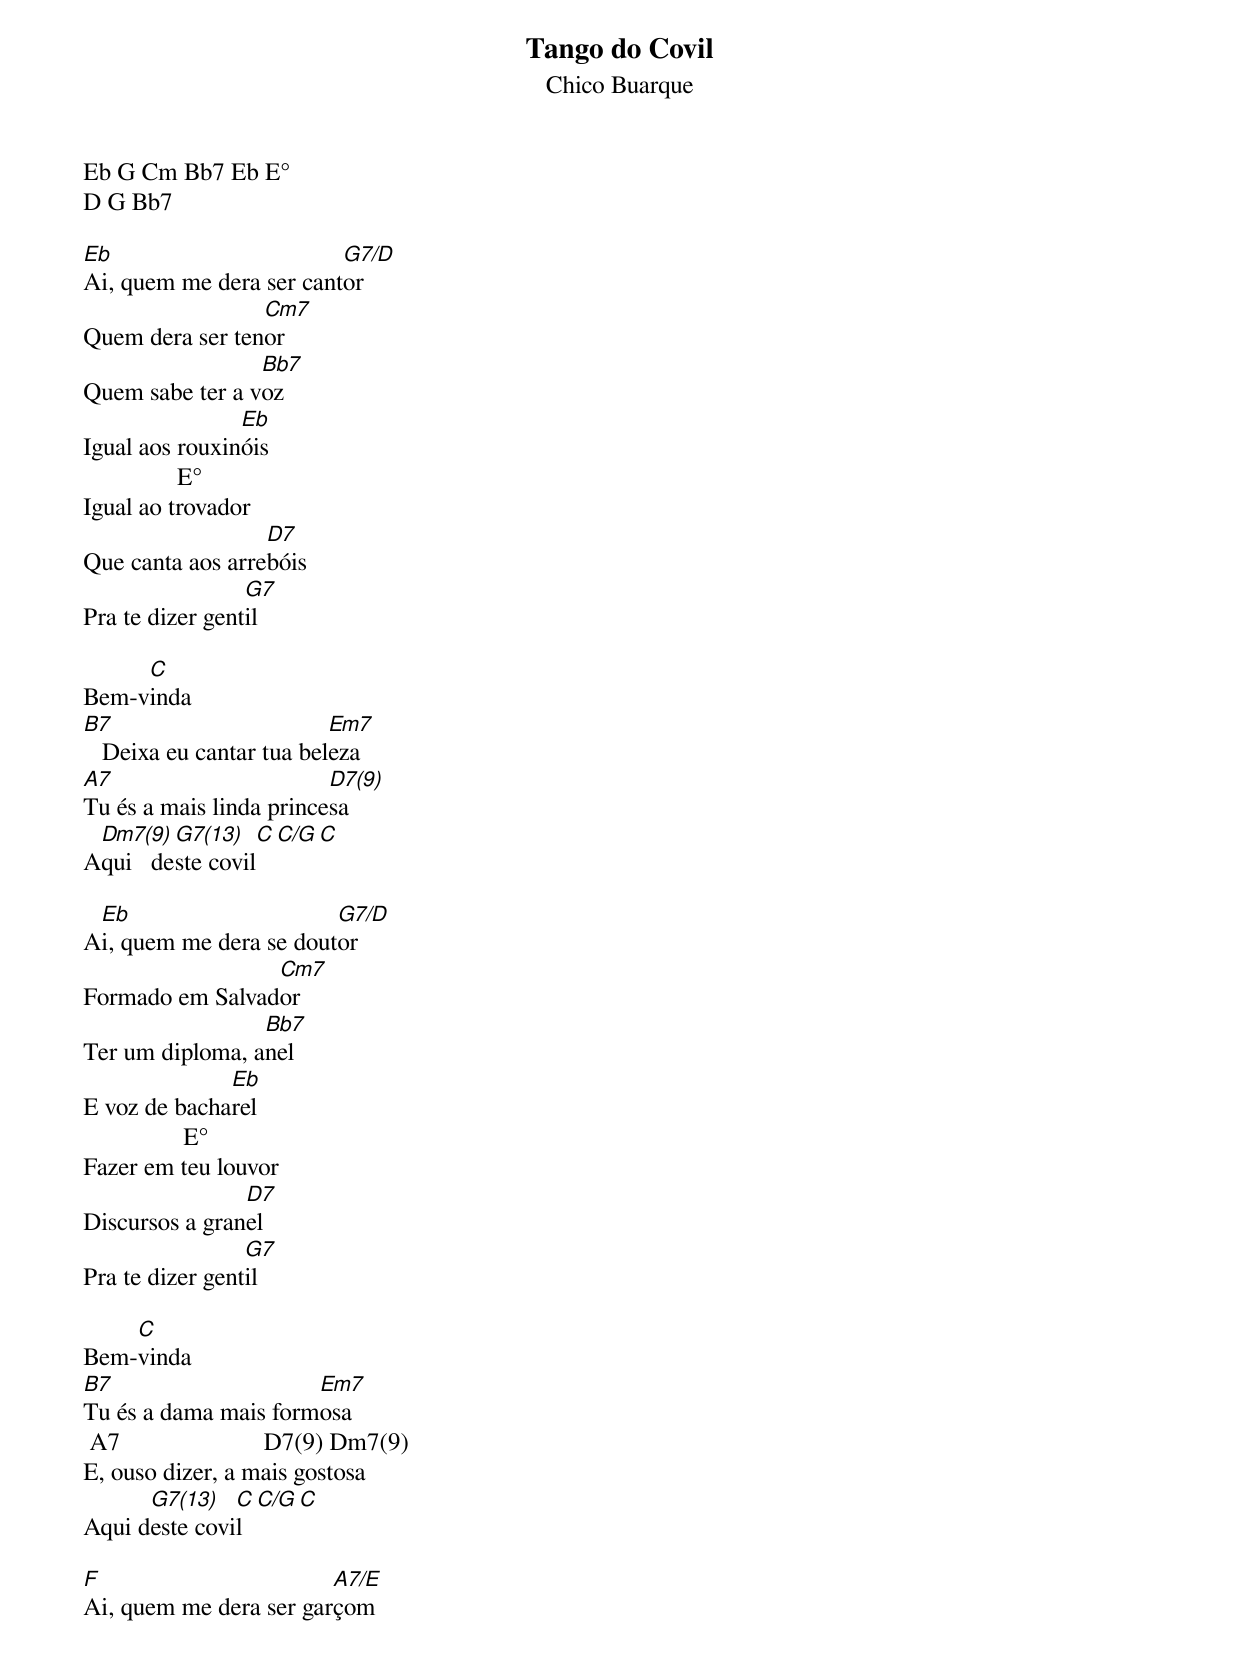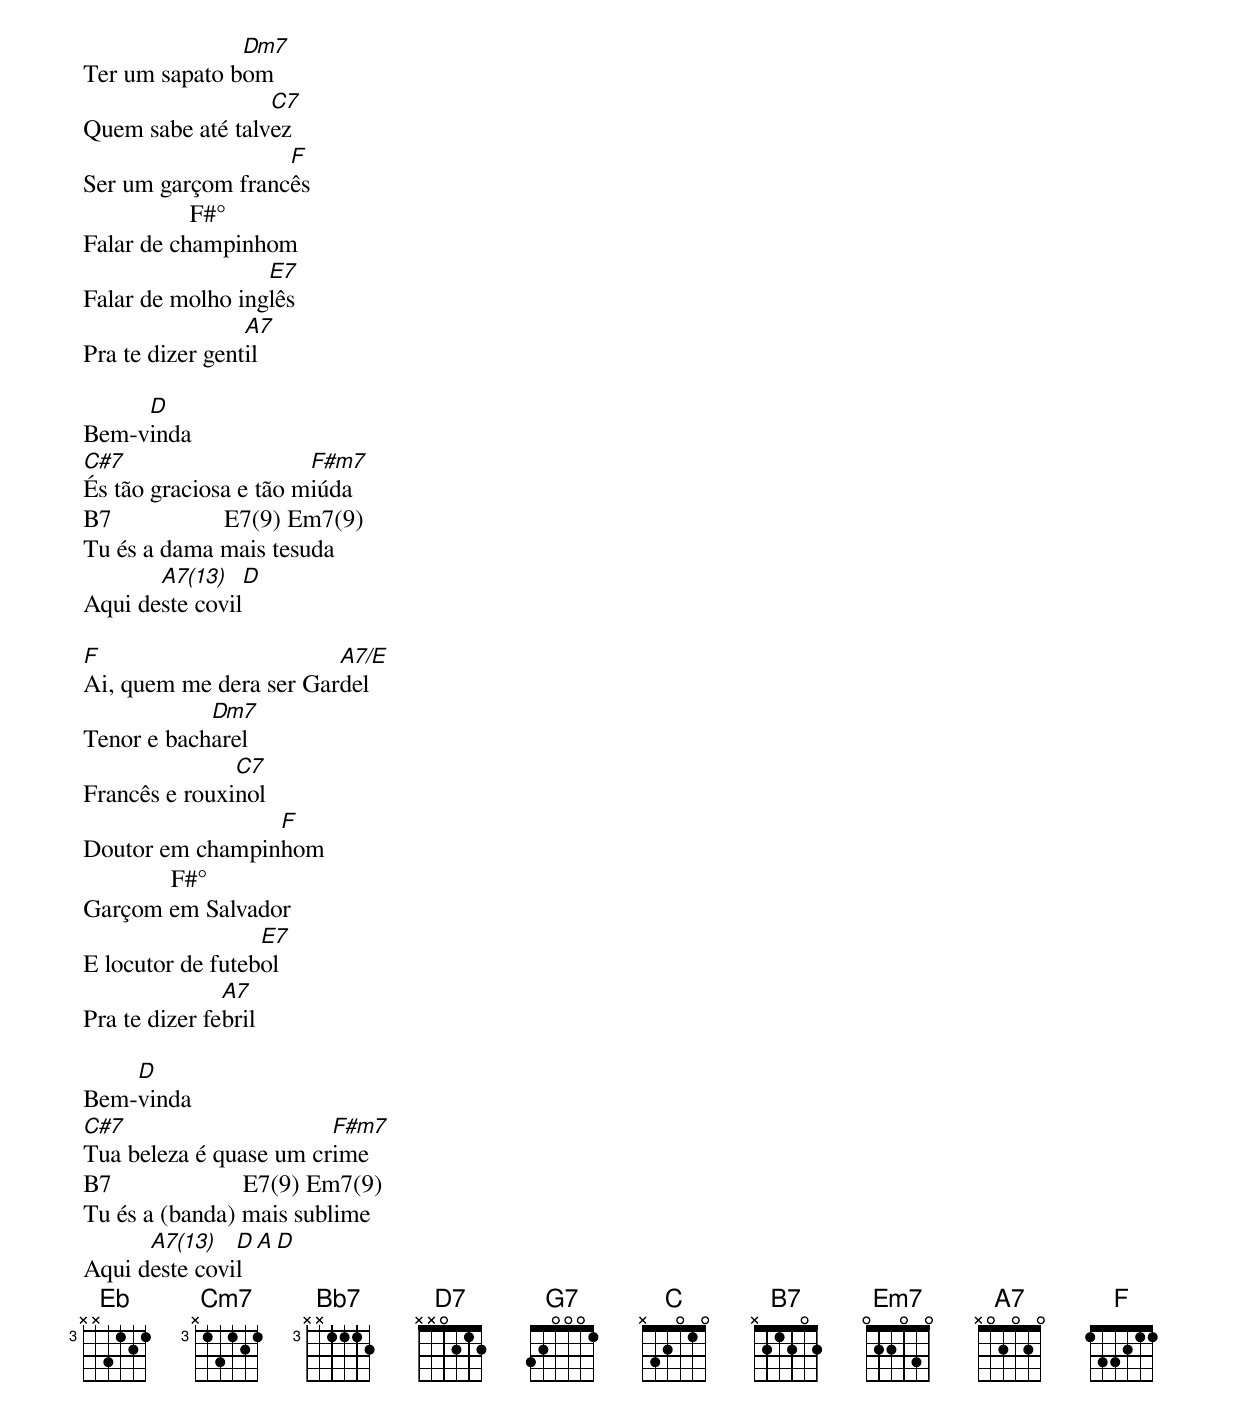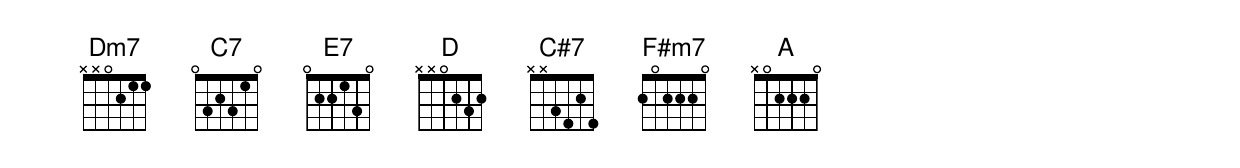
Tango do Covil
Chico Buarque

Eb G Cm Bb7 Eb E°
D G Bb7

Eb                       G7/D
Ai, quem me dera ser cantor
                 Cm7
Quem dera ser tenor
                 Bb7
Quem sabe ter a voz
                Eb
Igual aos rouxinóis
               E°
Igual ao trovador
                  D7
Que canta aos arrebóis
                 G7
Pra te dizer gentil

     C
Bem-vinda
B7                        Em7
   Deixa eu cantar tua beleza
A7                       D7(9)
Tu és a mais linda princesa
 Dm7(9)  G7(13)    C C/G C
Aqui   deste covil

 Eb                     G7/D
Ai, quem me dera se doutor
                 Cm7
Formado em Salvador
                 Bb7
Ter um diploma, anel
              Eb
E voz de bacharel
                E°
Fazer em teu louvor
                D7
Discursos a granel
                 G7
Pra te dizer gentil

    C
Bem-vinda
B7                    Em7
Tu és a dama mais formosa
 A7                       D7(9) Dm7(9)
E, ouso dizer, a mais gostosa
      G7(13)   C C/G C
Aqui deste covil

F                       A7/E
Ai, quem me dera ser garçom
               Dm7
Ter um sapato bom
                  C7
Quem sabe até talvez
                   F
Ser um garçom francês
                 F#°
Falar de champinhom
                  E7
Falar de molho inglês
                 A7
Pra te dizer gentil

     D
Bem-vinda
C#7                    F#m7
És tão graciosa e tão miúda
B7                  E7(9) Em7(9)
Tu és a dama mais tesuda
       A7(13)    D
Aqui deste covil

F                       A7/E
Ai, quem me dera ser Gardel
            Dm7
Tenor e bacharel
               C7
Francês e rouxinol
                 F
Doutor em champinhom
              F#°
Garçom em Salvador
                  E7
E locutor de futebol
               A7
Pra te dizer febril

    D
Bem-vinda
C#7                     F#m7
Tua beleza é quase um crime
B7                     E7(9) Em7(9)
Tu és a (banda) mais sublime
      A7(13)   D  A D
Aqui deste covil
